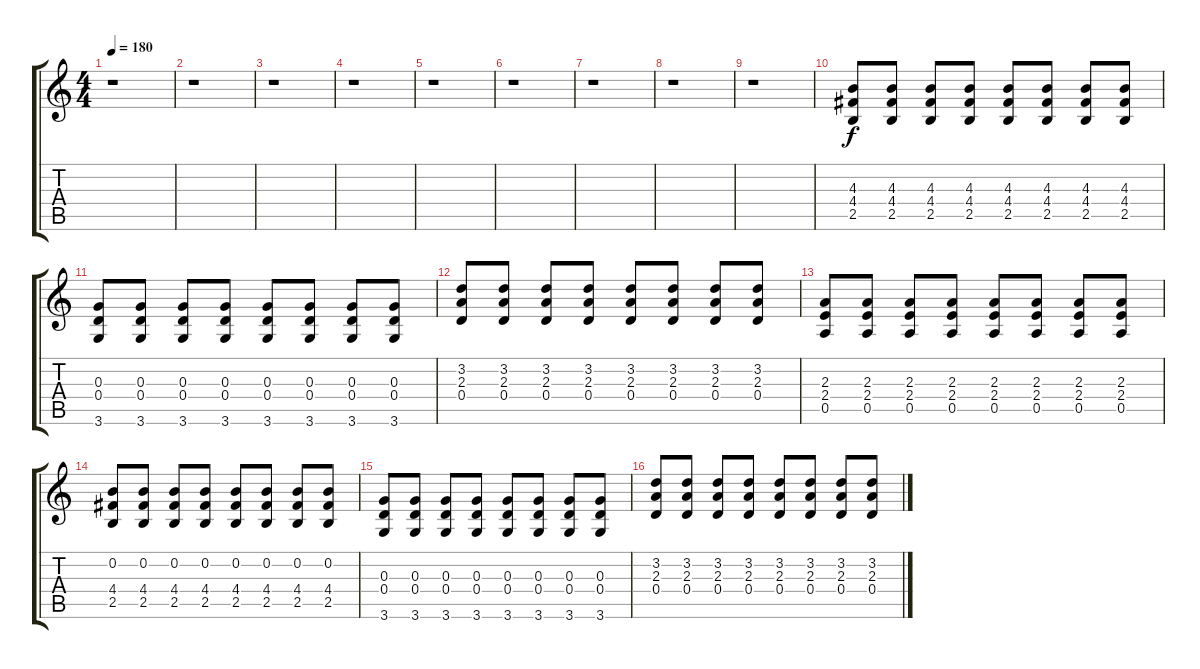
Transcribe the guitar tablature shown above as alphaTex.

\track "" {instrument acousticguitarsteel}
\staff {score tabs}
\tuning (E4 B3 G3 D3 A2 E2) {hide}
\ts (4 4)
\tempo 180
\clef g2
\ks c
r.1{dy f} |
r.1 |
r.1 |
r.1 |
r.1 |
r.1 |
r.1 |
r.1 |
r.1 |
(4.3 4.4 2.5).8 (4.3 4.4 2.5).8 (4.3 4.4 2.5).8 (4.3 4.4 2.5).8 (4.3 4.4 2.5).8 (4.3 4.4 2.5).8 (4.3 4.4 2.5).8 (4.3 4.4 2.5).8 |
(0.3 0.4 3.6).8 (0.3 0.4 3.6).8 (0.3 0.4 3.6).8 (0.3 0.4 3.6).8 (0.3 0.4 3.6).8 (0.3 0.4 3.6).8 (0.3 0.4 3.6).8 (0.3 0.4 3.6).8 |
(3.2 2.3 0.4).8 (3.2 2.3 0.4).8 (3.2 2.3 0.4).8 (3.2 2.3 0.4).8 (3.2 2.3 0.4).8 (3.2 2.3 0.4).8 (3.2 2.3 0.4).8 (3.2 2.3 0.4).8 |
(2.3 2.4 0.5).8 (2.3 2.4 0.5).8 (2.3 2.4 0.5).8 (2.3 2.4 0.5).8 (2.3 2.4 0.5).8 (2.3 2.4 0.5).8 (2.3 2.4 0.5).8 (2.3 2.4 0.5).8 |
(0.2 4.4 2.5).8 (0.2 4.4 2.5).8 (0.2 4.4 2.5).8 (0.2 4.4 2.5).8 (0.2 4.4 2.5).8 (0.2 4.4 2.5).8 (0.2 4.4 2.5).8 (0.2 4.4 2.5).8 |
(0.3 0.4 3.6).8 (0.3 0.4 3.6).8 (0.3 0.4 3.6).8 (0.3 0.4 3.6).8 (0.3 0.4 3.6).8 (0.3 0.4 3.6).8 (0.3 0.4 3.6).8 (0.3 0.4 3.6).8 |
(3.2 2.3 0.4).8 (3.2 2.3 0.4).8 (3.2 2.3 0.4).8 (3.2 2.3 0.4).8 (3.2 2.3 0.4).8 (3.2 2.3 0.4).8 (3.2 2.3 0.4).8 (3.2 2.3 0.4).8
